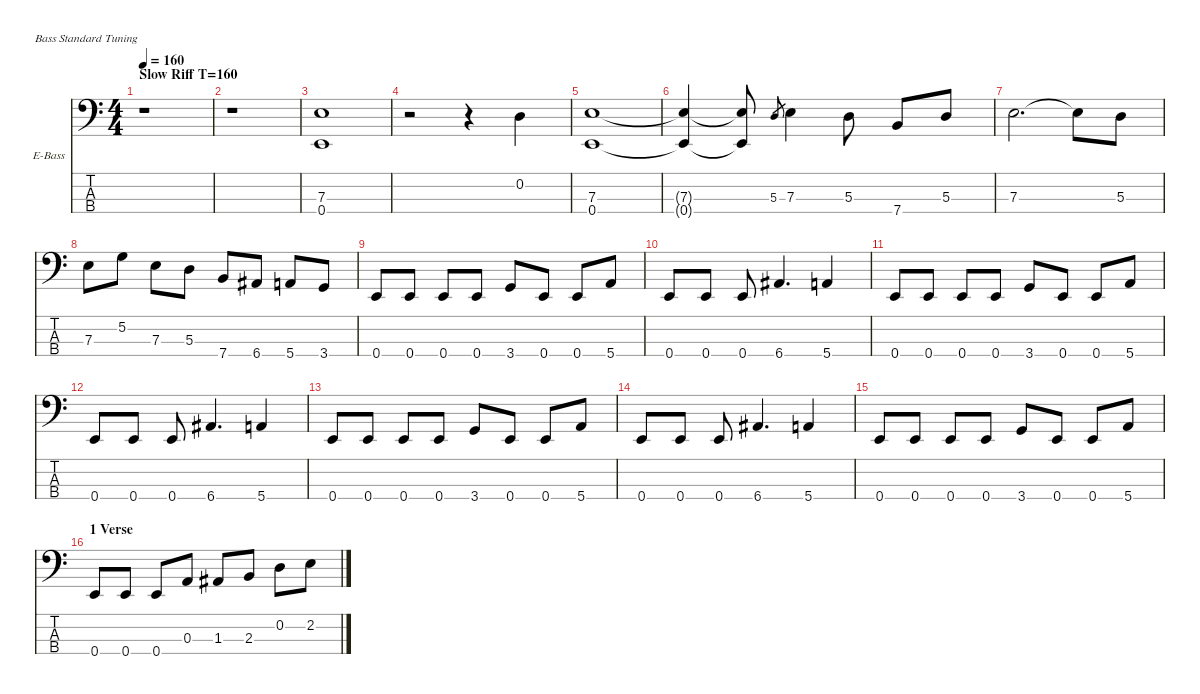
\hideDynamics
\bracketExtendMode nobrackets
\firstSystemTrackNameOrientation horizontal
\otherSystemsTrackNameOrientation horizontal
\track ("Bass" "E-Bass") {instrument electricbassfinger}
\staff {score tabs}
\tuning (G2 D2 A1 E1)
\ts (4 4)
\section ("" "Slow Riff T=160")
\tempo 160
\clef f4
\ks c
r.1{dy f beam Down} |
r.1{beam Down} |
(7.3 0.4).1{beam Up} |
r.2{beam Down} r.4{beam Down} 0.2.4{beam Down} |
(7.3 0.4).1{beam Up} |
(7.3{t} 0.4{t}).4{beam Up} (7.3{t} 0.4{t}).8{beam Up} 5.3.8{gr dy mf beam Up} 7.3.4{dy f beam Down} 5.3.8{beam Down} 7.4.8{beam Up} 5.3.8{beam Up} |
7.3.2{d beam Down} 7.3{t}.8{beam Down} 5.3.8{beam Down} |
7.3.8{beam Down} 5.2.8{beam Down} 7.3.8{beam Down} 5.3.8{beam Down} 7.4.8{beam Up} 6.4{acc #}.8{beam Up} 5.4.8{beam Up} 3.4.8{beam Up} |
0.4.8{beam Up} 0.4.8{beam Up} 0.4.8{beam Up} 0.4.8{beam Up} 3.4.8{beam Up} 0.4.8{beam Up} 0.4.8{beam Up} 5.4.8{beam Up} |
0.4.8{beam Up} 0.4.8{beam Up} 0.4.8{beam Up} 6.4{acc #}.4{d beam Up} 5.4.4{beam Up} |
0.4.8{beam Up} 0.4.8{beam Up} 0.4.8{beam Up} 0.4.8{beam Up} 3.4.8{beam Up} 0.4.8{beam Up} 0.4.8{beam Up} 5.4.8{beam Up} |
0.4.8{beam Up} 0.4.8{beam Up} 0.4.8{beam Up} 6.4{acc #}.4{d beam Up} 5.4.4{beam Up} |
0.4.8{beam Up} 0.4.8{beam Up} 0.4.8{beam Up} 0.4.8{beam Up} 3.4.8{beam Up} 0.4.8{beam Up} 0.4.8{beam Up} 5.4.8{beam Up} |
0.4.8{beam Up} 0.4.8{beam Up} 0.4.8{beam Up} 6.4{acc #}.4{d beam Up} 5.4.4{beam Up} |
0.4.8{beam Up} 0.4.8{beam Up} 0.4.8{beam Up} 0.4.8{beam Up} 3.4.8{beam Up} 0.4.8{beam Up} 0.4.8{beam Up} 5.4.8{beam Up} |
\section ("" "1 Verse")
0.4.8{beam Up} 0.4.8{beam Up} 0.4.8{beam Up} 0.3.8{beam Up} 1.3{acc #}.8{beam Up} 2.3.8{beam Up} 0.2.8{beam Down} 2.2.8{beam Down}
